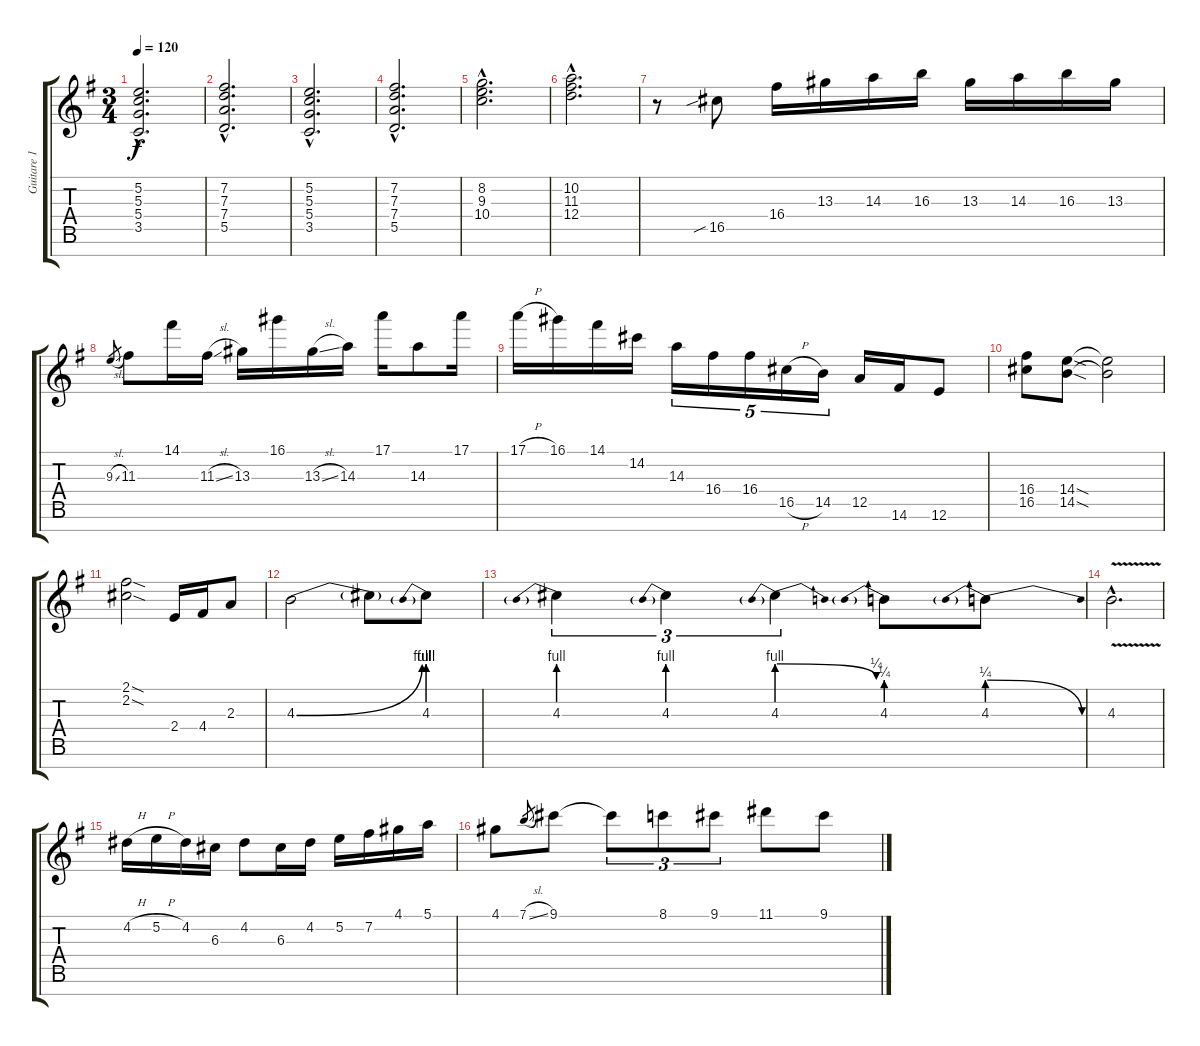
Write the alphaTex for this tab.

\track ("Guitare 1" "Guitare 1") {instrument distortionguitar}
\staff {score tabs}
\tuning (E4 B3 G3 D3 A2 E2 B1) {hide}
\ts (3 4)
\tempo 120
\clef g2
\ks g
(5.2{hac} 5.3{hac} 5.4{hac} 3.5{hac}).2{d dy f} |
(7.2{hac} 7.3{hac} 7.4{hac} 5.5{hac}).2{d} |
(5.2{hac} 5.3{hac} 5.4{hac} 3.5{hac}).2{d} |
(7.2{hac} 7.3{hac} 7.4{hac} 5.5{hac}).2{d} |
(8.2{hac} 9.3{hac} 10.4{hac}).2{d} |
(10.2{hac} 11.3{hac} 12.4{hac}).2{d} |
r.8{volume 12} 16.5{sib}.8 16.4.16 13.3.16 14.3.16 16.3.16 13.3.16 14.3.16 16.3.16 13.3.16 |
9.3{sl}.8{gr} 11.3.8 14.1.16 11.3{sl}.16 13.3.16 16.1.16 13.3{sl}.16 14.3.16 17.1.16 14.3.8 17.1.16 |
17.1{h}.16 16.1.16 14.1.16 14.2.16 14.3.16{tu (5 4)} 16.4.16{tu (5 4)} 16.4.16{tu (5 4)} 16.5{h}.16{tu (5 4)} 14.5.16{tu (5 4)} 12.5.16 14.6.16 12.6.8 |
(16.4 16.5).8 (14.4{sod} 14.5{sod}).8 (14.4{t} 14.5{t}).2 |
(2.1{sod} 2.2{sod}).2 2.4.16 4.4.16 2.3.8 |
4.3{be (bend 0 0 60 4)}.2 4.3{t}.8 4.3{be (prebend 0 4 60 4)}.8 |
4.3{be (prebend 0 4 60 4)}.4{tu (3 2)} 4.3{be (prebend 0 4 60 4)}.4{tu (3 2)} 4.3{be (prebendrelease 0 4 60 1)}.4{tu (3 2)} 4.3{be (prebend 0 1 60 1)}.8 4.3{be (prebendrelease 0 1 60 0)}.8 |
4.3{v hac}.2{d} |
4.2{h}.16 5.2{h}.16 4.2.16 6.3.16 4.2.8 6.3.16 4.2.16 5.2.16 7.2.16 4.1.16 5.1.16 |
4.1.8 7.1{sl}.8{gr} 9.1.8 9.1{t}.8{tu (3 2)} 8.1.8{tu (3 2)} 9.1.8{tu (3 2)} 11.1.8 9.1.8
